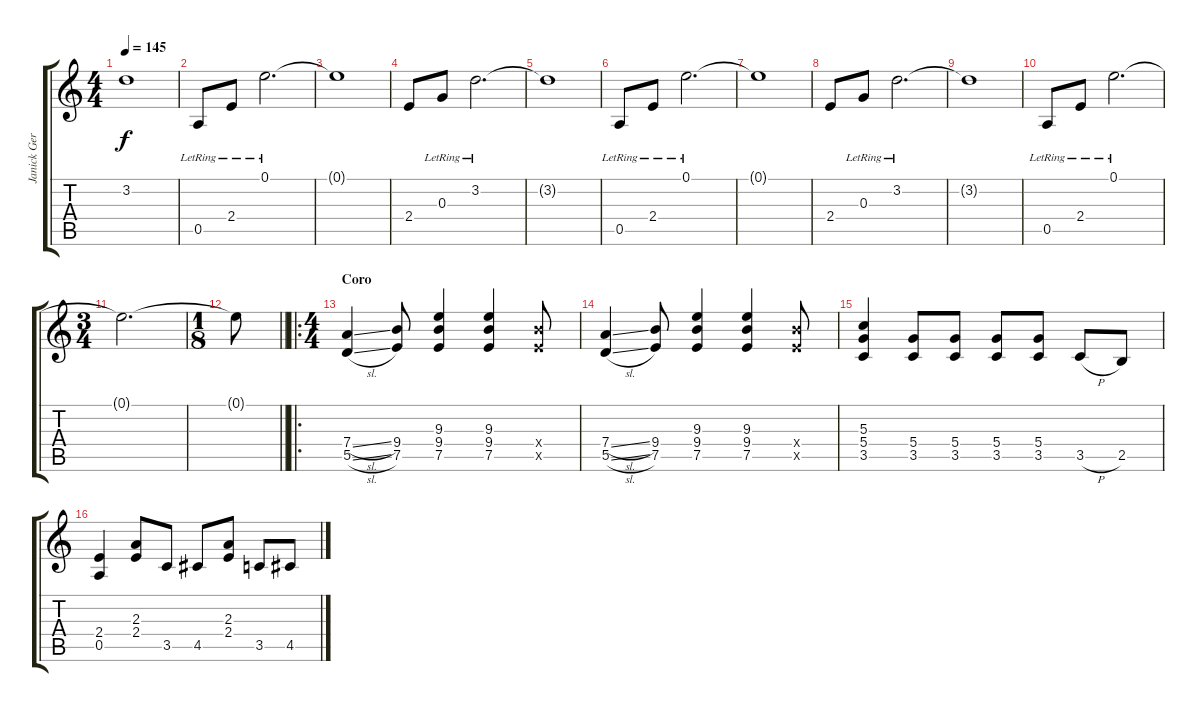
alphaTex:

\track ("Janick Gers" "Janick Ger") {instrument distortionguitar}
\staff {score tabs}
\tuning (E4 B3 G3 D3 A2 E2) {hide}
\ts (4 4)
\tempo 145
\clef g2
\ks c
3.2{t}.1{dy f} |
0.5{lr}.8 2.4{lr}.8 0.1{lr}.2{d} |
0.1{t}.1 |
2.4.8 0.3{lr}.8 3.2{lr}.2{d} |
3.2{t}.1 |
0.5{lr}.8 2.4{lr}.8 0.1{lr}.2{d} |
0.1{t}.1 |
2.4.8 0.3{lr}.8 3.2{lr}.2{d} |
3.2{t}.1 |
0.5{lr}.8 2.4{lr}.8 0.1{lr}.2{d} |
\ts (3 4)
0.1{t}.2{d} |
\ts (1 8)
\barLineRight lightlight
0.1{t}.8 |
\ro
\ts (4 4)
\section ("" "Coro")
(7.4{sl} 5.5{sl}).4 (9.4 7.5).8 (9.3 9.4 7.5).4 (9.3 9.4 7.5).4 (9.4{x} 7.5{x}).8 |
(7.4{sl} 5.5{sl}).4 (9.4 7.5).8 (9.3 9.4 7.5).4 (9.3 9.4 7.5).4 (9.4{x} 7.5{x}).8 |
(5.3 5.4 3.5).4 (5.4 3.5).8 (5.4 3.5).8 (5.4 3.5).8 (5.4 3.5).8 3.5{h}.8 2.5.8 |
(2.4 0.5).4 (2.3 2.4).8 3.5.8 4.5.8 (2.3 2.4).8 3.5.8 4.5.8
